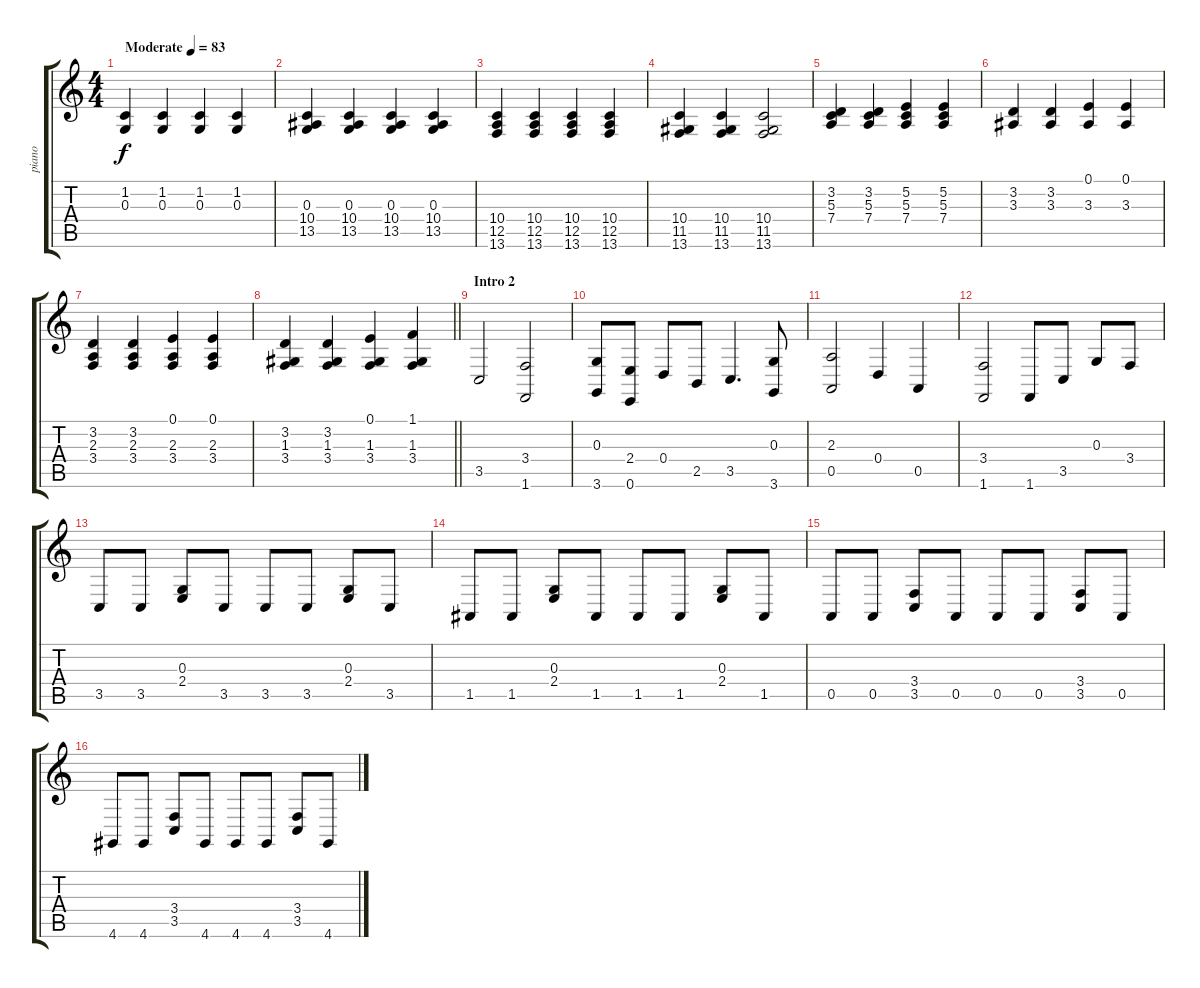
\track ("piano" "piano") {instrument acousticgrandpiano}
\staff {score tabs}
\tuning (E4 B3 G3 D3 A2 E2) {hide}
\ts (4 4)
\tempo (83 "Moderate")
\clef g2
\ks c
(1.2 0.3).4{dy f instrument acousticgrandpiano} (1.2 0.3).4 (1.2 0.3).4 (1.2 0.3).4 |
(0.3 10.4 13.5).4 (0.3 10.4 13.5).4 (0.3 10.4 13.5).4 (0.3 10.4 13.5).4 |
(10.4 12.5 13.6).4 (10.4 12.5 13.6).4 (10.4 12.5 13.6).4 (10.4 12.5 13.6).4 |
(10.4 11.5 13.6).4 (10.4 11.5 13.6).4 (10.4 11.5 13.6).2 |
(3.2 5.3 7.4).4 (3.2 5.3 7.4).4 (5.2 5.3 7.4).4 (5.2 5.3 7.4).4 |
(3.2 3.3).4 (3.2 3.3).4 (0.1 3.3).4 (0.1 3.3).4 |
(3.2 2.3 3.4).4 (3.2 2.3 3.4).4 (0.1 2.3 3.4).4 (0.1 2.3 3.4).4 |
\barLineRight lightlight
(3.2 1.3 3.4).4 (3.2 1.3 3.4).4 (0.1 1.3 3.4).4 (1.1 1.3 3.4).4 |
\section ("" "Intro 2")
3.5.2 (3.4 1.6).2 |
(0.3 3.6).8 (2.4 0.6).8 0.4.8 2.5.8 3.5.4{d} (0.3 3.6).8 |
(2.3 0.5).2 0.4.4 0.5.4 |
(3.4 1.6).2 1.6.8 3.5.8 0.3.8 3.4.8 |
3.5.8 3.5.8 (0.3 2.4).8 3.5.8 3.5.8 3.5.8 (0.3 2.4).8 3.5.8 |
1.5.8 1.5.8 (0.3 2.4).8 1.5.8 1.5.8 1.5.8 (0.3 2.4).8 1.5.8 |
0.5.8 0.5.8 (3.4 3.5).8 0.5.8 0.5.8 0.5.8 (3.4 3.5).8 0.5.8 |
4.6.8 4.6.8 (3.4 3.5).8 4.6.8 4.6.8 4.6.8 (3.4 3.5).8 4.6.8
